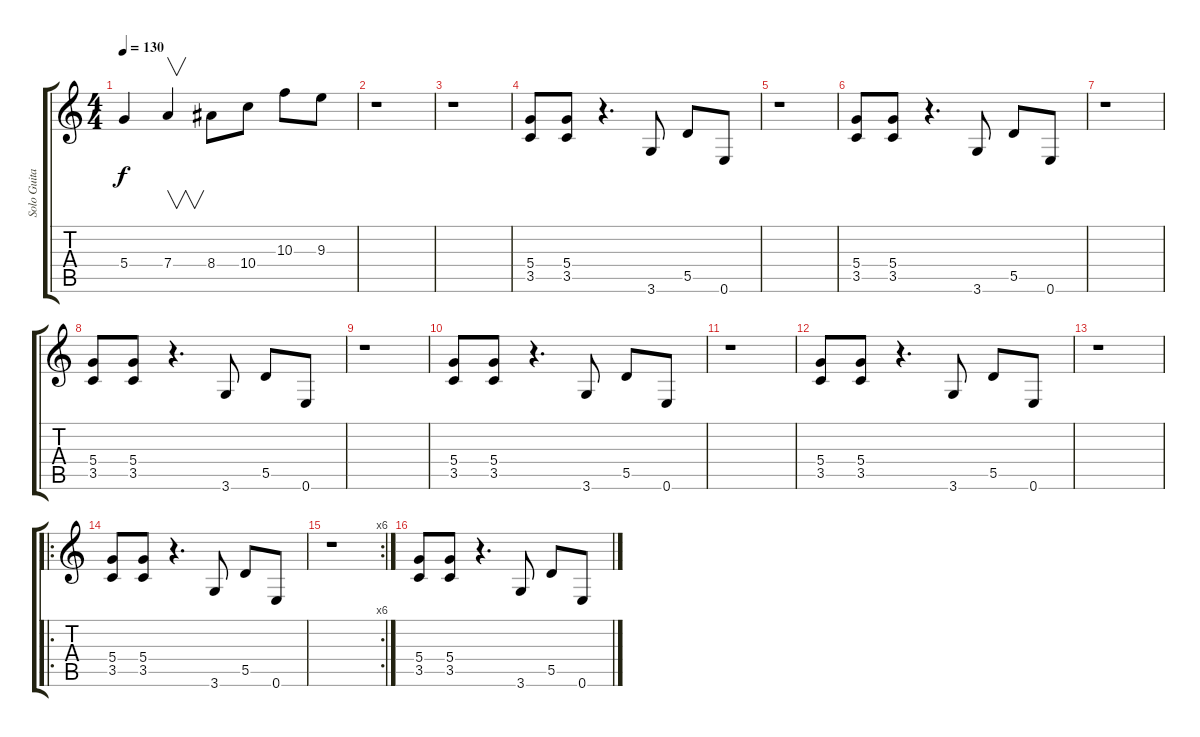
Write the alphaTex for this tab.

\track ("Solo Guitar" "Solo Guita") {instrument overdrivenguitar}
\staff {score tabs}
\tuning (E4 B3 G3 D3 A2 E2) {hide}
\ts (4 4)
\tempo 130
\clef g2
\ks c
5.4{t}.4{dy f} 7.4.4{v} 8.4.8 10.4.8 10.3.8 9.3.8 |
r.1 |
r.1 |
(5.4 3.5).8 (5.4 3.5).8 r.4{d} 3.6.8 5.5.8 0.6.8 |
r.1 |
(5.4 3.5).8 (5.4 3.5).8 r.4{d} 3.6.8 5.5.8 0.6.8 |
r.1 |
(5.4 3.5).8 (5.4 3.5).8 r.4{d} 3.6.8 5.5.8 0.6.8 |
r.1 |
(5.4 3.5).8 (5.4 3.5).8 r.4{d} 3.6.8 5.5.8 0.6.8 |
r.1 |
(5.4 3.5).8 (5.4 3.5).8 r.4{d} 3.6.8 5.5.8 0.6.8 |
r.1 |
\ro
(5.4 3.5).8 (5.4 3.5).8 r.4{d} 3.6.8 5.5.8 0.6.8 |
\rc 6
r.1 |
(5.4 3.5).8 (5.4 3.5).8 r.4{d} 3.6.8 5.5.8 0.6.8
